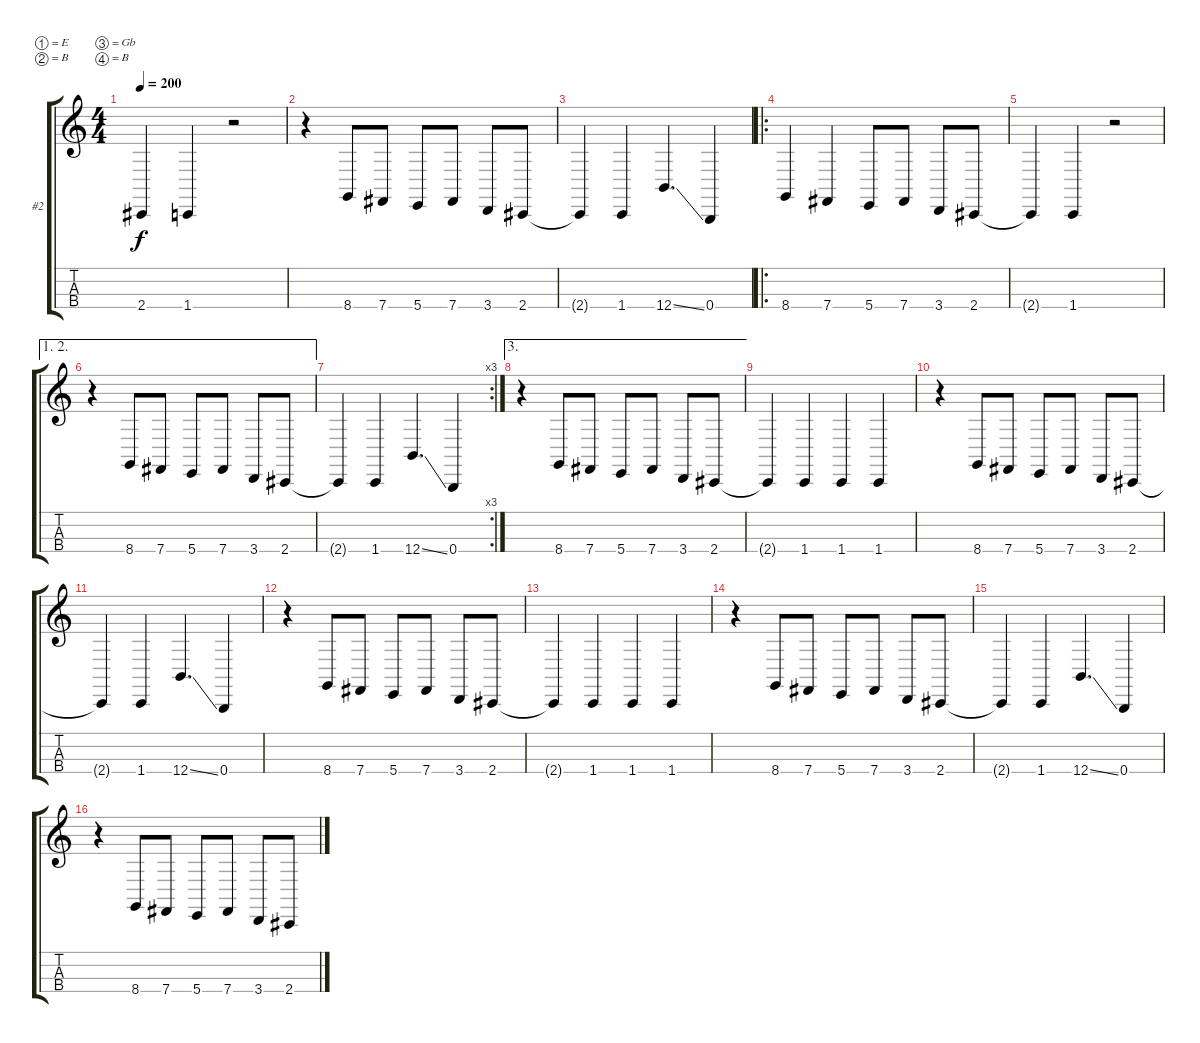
\bracketExtendMode groupsimilarinstruments
\firstSystemTrackNameOrientation horizontal
\otherSystemsTrackNameOrientation horizontal
\track ("Paul Gray" "#2") {instrument electricbassfinger}
\staff {score tabs}
\tuning (E2 B1 Gb1 B0)
\ts (4 4)
\tempo 200
\clef g2
\ks c
2.4{t}.4{dy f} 1.4.4 r.2 |
r.4 8.4.8 7.4.8 5.4.8 7.4.8 3.4.8 2.4.8 |
2.4{t}.4 1.4.4 12.4{ss}.4{d} 0.4.4 |
\ro
8.4.4 7.4.4 5.4.8 7.4.8 3.4.8 2.4.8 |
2.4{t}.4 1.4.4 r.2 |
\ae (1 2)
r.4 8.4.8 7.4.8 5.4.8 7.4.8 3.4.8 2.4.8 |
\rc 3
2.4{t}.4 1.4.4 12.4{ss}.4{d} 0.4.4 |
\ae 3
r.4 8.4.8 7.4.8 5.4.8 7.4.8 3.4.8 2.4.8 |
2.4{t}.4 1.4.4 1.4.4 1.4.4 |
r.4 8.4.8 7.4.8 5.4.8 7.4.8 3.4.8 2.4.8 |
2.4{t}.4 1.4.4 12.4{ss}.4{d} 0.4.4 |
r.4 8.4.8 7.4.8 5.4.8 7.4.8 3.4.8 2.4.8 |
2.4{t}.4 1.4.4 1.4.4 1.4.4 |
r.4 8.4.8 7.4.8 5.4.8 7.4.8 3.4.8 2.4.8 |
2.4{t}.4 1.4.4 12.4{ss}.4{d} 0.4.4 |
r.4 8.4.8 7.4.8 5.4.8 7.4.8 3.4.8 2.4.8
